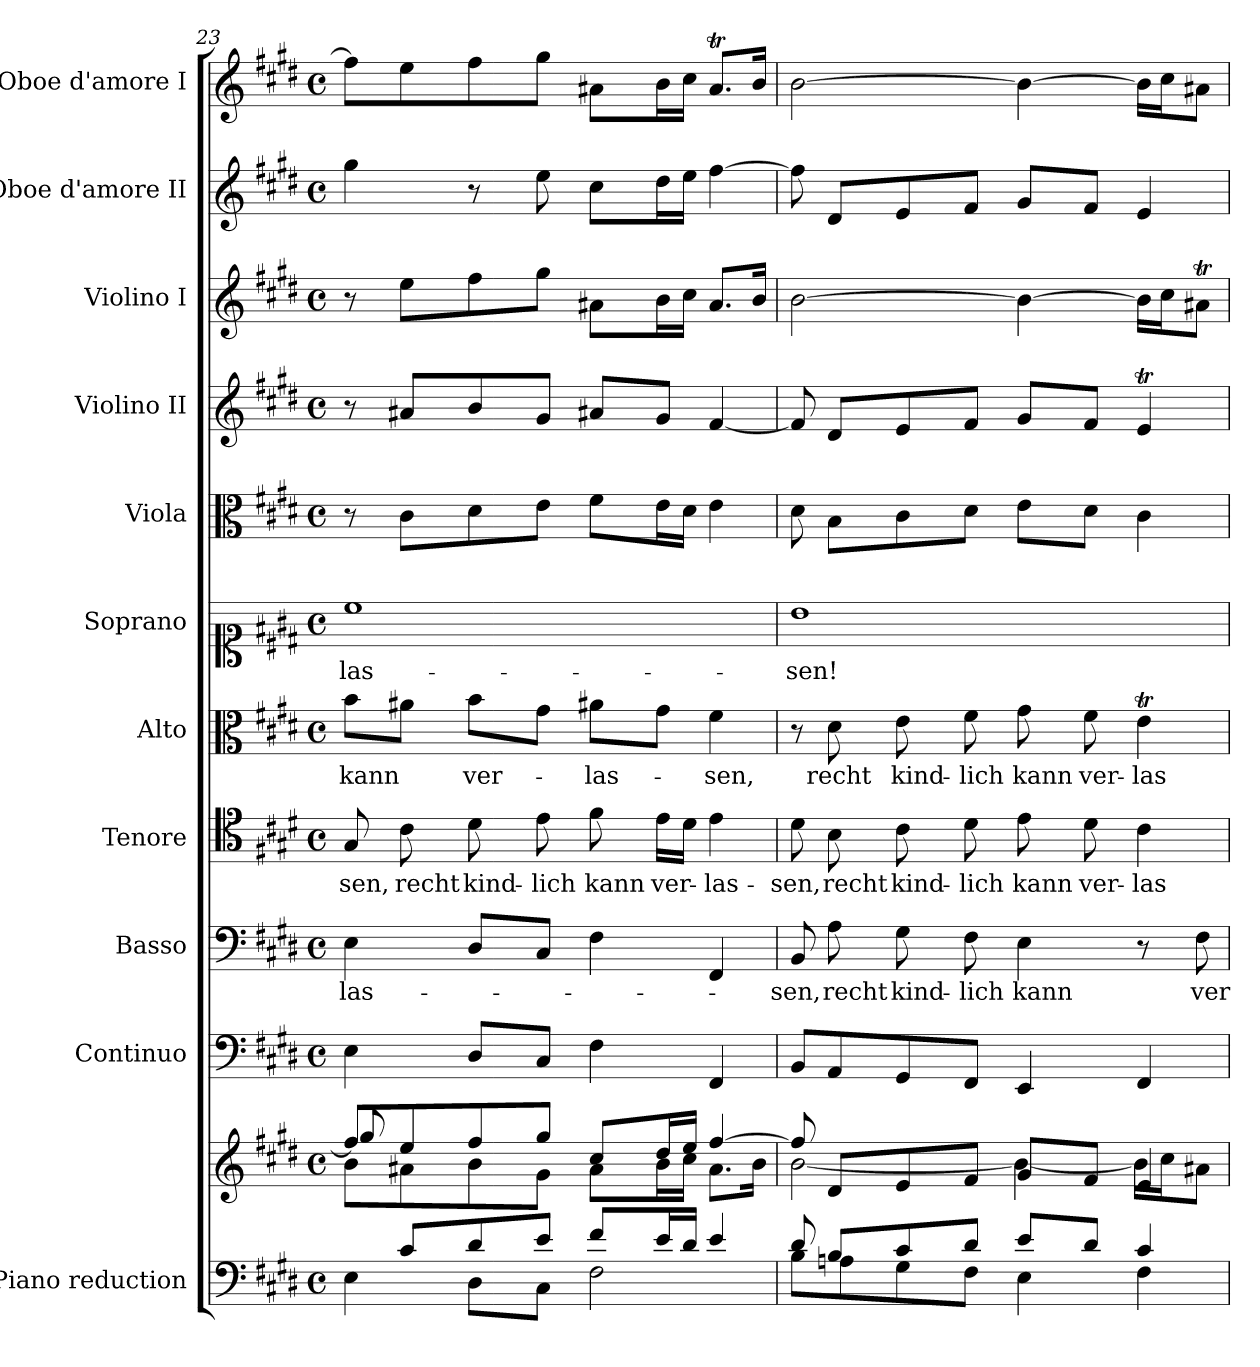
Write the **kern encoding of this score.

**kern	**kern	**kern	**kern	**text	**kern	**text	**kern	**text	**kern	**text	**kern	**kern	**kern	**kern	**kern
*part11	*part11	*part10	*part9	*part9	*part8	*part8	*part7	*part7	*part6	*part6	*part5	*part4	*part3	*part2	*part1
*staff12	*staff11	*staff10	*staff9	*staff9	*staff8	*staff8	*staff7	*staff7	*staff6	*staff6	*staff5	*staff4	*staff3	*staff2	*staff1
*I"Piano reduction	*	*I"Continuo	*I"Basso	*	*I"Tenore	*	*I"Alto	*	*I"Soprano	*	*I"Viola	*I"Violino II	*I"Violino I	*I"Oboe d'amore II	*I"Oboe d'amore I
*I'Pno	*	*	*	*	*	*	*	*	*	*	*I'Vla	*I'Vln	*I'Vln	*I'Ob	*I'Ob
*clefF4	*clefG2	*clefF4	*clefF4	*	*clefC4	*	*clefC3	*	*clefC1	*	*clefC3	*clefG2	*clefG2	*clefG2	*clefG2
*k[f#c#g#d#]	*k[f#c#g#d#]	*k[f#c#g#d#]	*k[f#c#g#d#]	*	*k[f#c#g#d#]	*	*k[f#c#g#d#]	*	*k[f#c#g#d#]	*	*k[f#c#g#d#]	*k[f#c#g#d#]	*k[f#c#g#d#]	*k[f#c#g#d#]	*k[f#c#g#d#]
*M4/4	*M4/4	*M4/4	*M4/4	*	*M4/4	*	*M4/4	*	*M4/4	*	*M4/4	*M4/4	*M4/4	*M4/4	*M4/4
*met(c)	*met(c)	*met(c)	*met(c)	*	*met(c)	*	*met(c)	*	*met(c)	*	*met(c)	*met(c)	*met(c)	*met(c)	*met(c)
=23	=23	=23	=23	=23	=23	=23	=23	=23	=23	=23	=23	=23	=23	=23	=23
*^	*^	*	*	*	*	*	*	*	*	*	*	*	*	*	*
*	*	*	*^	*	*	*	*	*	*	*	*	*	*	*	*	*	*
!	!	!	!	!	!	!	!LO:LY:b	!	!LO:LY:b	!	!LO:LY:b	!	!LO:LY:b	!	!	!	!	!
8ryy	4E\	8ff#/L]	8b\L	8gg#/	4E\	4E\	-las-	8G#/	-sen,	8b\L	kann	1cc#	-las-	8r	8r	8r	4gg#\	8ff#\L]
!	!	!	!	!	!	!	!	!	!LO:LY:b	!	!	!	!	!	!	!	!	!
8c#/L	.	8ee/	8a#X\	2..ryy	.	.	.	8c#\	recht	8a#X\J	.	.	.	8c#\L	8a#X/L	8ee\L	.	8ee\
!	!	!	!	!	!	!	!	!	!LO:LY:b	!	!LO:LY:b	!	!	!	!	!	!	!
8d#/	8D#\L	8ff#/	8b\	.	8D#/L	8D#/L	.	8d#\	kind-	8b\L	ver-	.	.	8d#\	8b/	8ff#\	8r	8ff#\
!	!	!	!	!	!	!	!	!	!LO:LY:b	!	!	!	!	!	!	!	!	!
8e/J	8C#\J	8gg#/J	8g#\J	.	8C#/J	8C#/J	.	8e\	-lich	8g#\J	.	.	.	8e\J	8g#/J	8gg#\J	8ee\	8gg#\J
!	!	!	!	!	!	!	!	!	!LO:LY:b	!	!LO:LY:b	!	!	!	!	!	!	!
8f#/L	2F#\	8cc#/L	8a#\L	.	4F#\	4F#\	.	8f#\	kann	8a#X\L	-las-	.	.	8f#\L	8a#X/L	8a#X\L	8cc#\L	8a#X\L
!	!	!	!	!	!	!	!	!	!LO:LY:b	!	!	!	!	!	!	!	!	!
16e/L	.	16dd#/L	16b\L	.	.	.	.	16e\LL	ver-	8g#\J	.	.	.	16e\L	8g#/J	16b\L	16dd#\L	16b\L
16d#/JJ	.	16ee/JJ	16cc#\JJ	.	.	.	.	16d#\JJ	.	.	.	.	.	16d#\JJ	.	16cc#\JJ	16ee\JJ	16cc#\JJ
!	!	!	!	!	!	!	!	!	!LO:LY:b	!	!LO:LY:b	!	!	!	!	!	!	!
4e/	.	[4ff#/	8.a#\L	.	4FF#/	4FF#/	.	4e\	-las-	4f#\	-sen,	.	.	4e\	[4f#/	8.a#/L	[4ff#\	8.a#t/L
.	.	.	16b\Jk	.	.	.	.	.	.	.	.	.	.	.	.	16b/Jk	.	16b/Jk
*	*	*	*v	*v	*	*	*	*	*	*	*	*	*	*	*	*	*	*
!!LO:PB:g=z
=24	=24	=24	=24	=24	=24	=24	=24	=24	=24	=24	=24	=24	=24	=24	=24	=24	=24
!	!	!	!	!	!	!LO:LY:b	!	!LO:LY:b	!	!	!	!LO:LY:b	!	!	!	!	!
8d#/	8B\L	8ff#/]	[>2b\	8BB/L	8BB/	-sen,	8d#\	-sen,	8r	.	1b	-sen!	8d#\	8f#/]	[2b\	8ff#\]	[2b\
!	!	!	!	!	!	!LO:LY:b	!	!LO:LY:b	!	!LO:LY:b	!	!	!	!	!	!	!
8B/L	8An\	8d#/L	.	8AA/	8A\	recht	8B\	recht	8d#\	recht	.	.	8B\L	8d#/L	.	8d#/L	.
!	!	!	!	!	!	!LO:LY:b	!	!LO:LY:b	!	!LO:LY:b	!	!	!	!	!	!	!
8c#/	8G#\	8e/	.	8GG#/	8G#\	kind-	8c#\	kind-	8e\	kind-	.	.	8c#\	8e/	.	8e/	.
!	!	!	!	!	!	!LO:LY:b	!	!LO:LY:b	!	!LO:LY:b	!	!	!	!	!	!	!
8d#/J	8F#\J	8f#/J	.	8FF#/J	8F#\	-lich	8d#\	-lich	8f#\	-lich	.	.	8d#\J	8f#/J	.	8f#/J	.
!	!	!	!	!	!	!LO:LY:b	!	!LO:LY:b	!	!LO:LY:b	!	!	!	!	!	!	!
8e/L	4E\	8g#/L	4b\_	4EE/	4E\	kann	8e\	kann	8g#\	kann	.	.	8e\L	8g#/L	4b\_	8g#/L	4b\_
!	!	!	!	!	!	!	!	!LO:LY:b	!	!LO:LY:b	!	!	!	!	!	!	!
8d#/J	.	8f#/J	.	.	.	.	8d#\	ver-	8f#\	ver-	.	.	8d#\J	8f#/J	.	8f#/J	.
!	!	!	!	!	!	!	!	!LO:LY:b	!	!LO:LY:b	!	!	!	!	!	!	!
4c#/	4F#\	4e/	16b\LL]	4FF#/	8r	.	4c#\	-las-	4eT\	-las-	.	.	4c#\	4eT/	16b\LL]	4e/	16b\LL]
.	.	.	16cc#\J	.	.	.	.	.	.	.	.	.	.	.	16cc#\J	.	16cc#\J
!	!	!	!	!	!	!LO:LY:b	!	!	!	!	!	!	!	!	!	!	!
.	.	.	8a#X\J	.	8F#\	ver-	.	.	.	.	.	.	.	.	8a#Xt\J	.	8a#X\J
*v	*v	*	*	*	*	*	*	*	*	*	*	*	*	*	*	*	*
*	*v	*v	*	*	*	*	*	*	*	*	*	*	*	*	*	*
=	=	=	=	=	=	=	=	=	=	=	=	=	=	=	=
*-	*-	*-	*-	*-	*-	*-	*-	*-	*-	*-	*-	*-	*-	*-	*-
